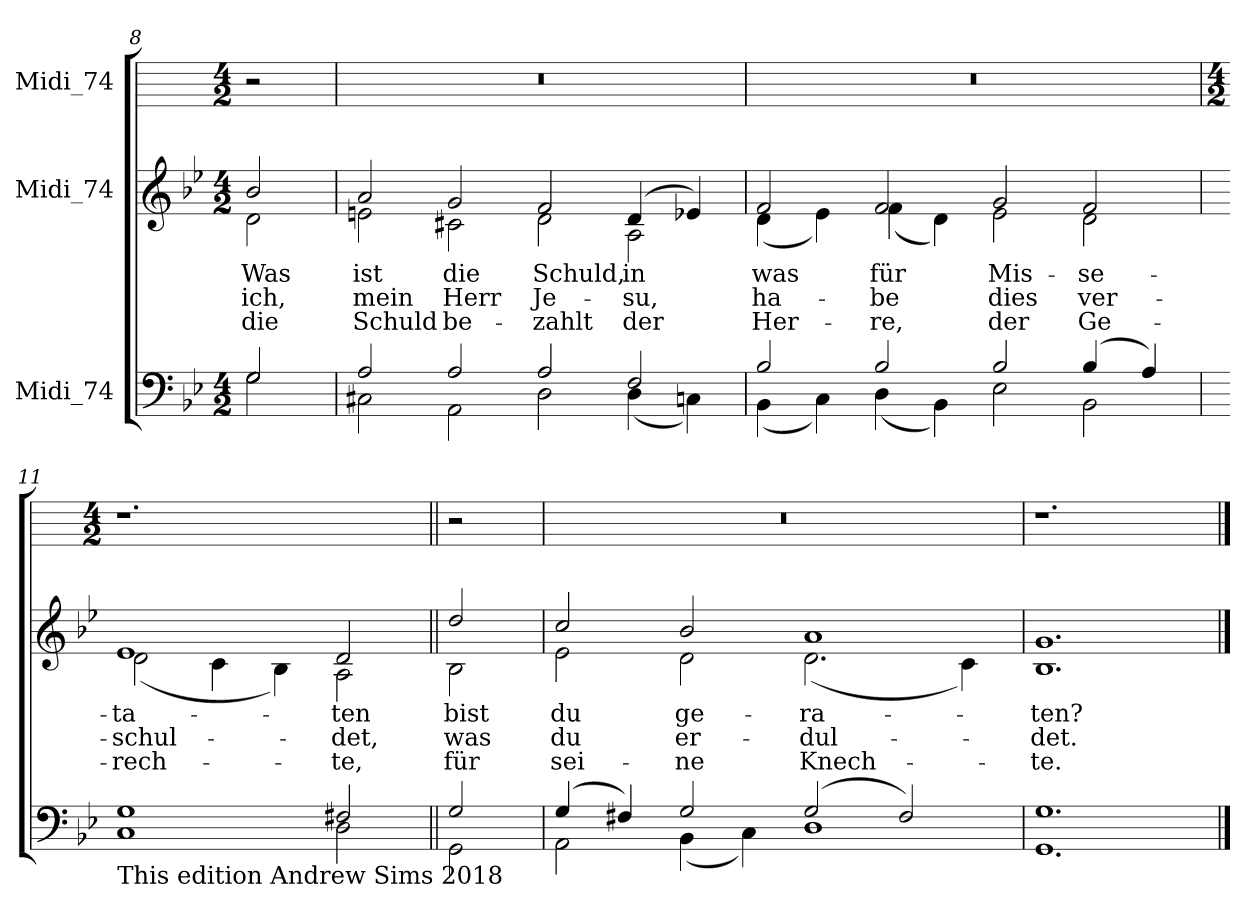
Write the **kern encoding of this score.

**kern	**kern	**text	**text	**text	**kern
*part3	*part2	*part2	*part2	*part2	*part1
*staff3	*staff2	*staff2	*staff2	*staff2	*staff1
*I"Midi_74	*I"Midi_74	*	*	*	*I"Midi_74
!!LO:LB:g=z
*clefF4	*clefG2	*	*	*	*
*k[b-e-]	*k[b-e-]	*	*	*	*
*B-:	*B-:	*	*	*	*
*M4/2	*M4/2	*	*	*	*M4/2
=8	=8	=8	=8	=8	=8
*^	*	*	*	*	*
!	!	!	!LO:LY:b	!LO:LY:b	!LO:LY:b	!
*	*	*^	*	*	*	*
2G/	2G\	2b-/	2d\	Was	ich,	die	2r
=9	=9	=9	=9	=9	=9	=9	=9
!	!	!	!	!LO:LY:b	!LO:LY:b	!LO:LY:b	!
2A/	2C#X\	2a/	2en\	ist	mein	Schuld	0r
!	!	!	!	!LO:LY:b	!LO:LY:b	!LO:LY:b	!
2A/	2AA\	2g/	2c#X\	die	Herr	be-	.
!	!	!	!	!LO:LY:b	!LO:LY:b	!LO:LY:b	!
2A/	2D\	2f/	2d\	-Schuld,	Je-	-zahlt	.
!	!	!	!	!LO:LY:b	!LO:LY:b	!LO:LY:b	!
2F/	(<4D\	(>4d/	2A\	in	su,	der	.
.	4Cn\)	4e-X/)	.	.	.	.	.
=10	=10	=10	=10	=10	=10	=10	=10
!	!	!	!	!LO:LY:b	!LO:LY:b	!LO:LY:b	!
2B-/	(<4BB-\	2f/	(<4d\	was	ha-	-Her-	0r
.	4C\)	.	4e-\)	.	.	.	.
!	!	!	!	!LO:LY:b	!LO:LY:b	!LO:LY:b	!
2B-/	(<4D\	2f/	(<4f\	-für	be	re,	.
.	4BB-\)	.	4d\)	.	.	.	.
!	!	!	!	!LO:LY:b	!LO:LY:b	!LO:LY:b	!
2B-/	2E-\	2g/	2e-\	Mis-	-dies	der	.
!	!	!	!	!LO:LY:b	!LO:LY:b	!LO:LY:b	!
(>4B-/	2BB-\	2f/	2d\	se-	-ver-	-Ge-	.
4A/)	.	.	.	.	.	.	.
!!LO:LB:g=z
=11	=11	=11	=11	=11	=11	=11	=11
*	*	*	*	*	*	*	*M4/2
!LO:TX:b:t=This edition  Andrew Sims 2018	!	!	!	!	!	!	!
!	!	!	!	!LO:LY:b	!LO:LY:b	!LO:LY:b	!
1G/	1C\	1e-/	(<2d\	-ta-	-schul-	-rech-	1.r
.	.	.	4c\	.	.	.	.
.	.	.	4B-\)	.	.	.	.
!	!	!	!	!LO:LY:b	!LO:LY:b	!LO:LY:b	!
2F#X/	2D\	2d/	2A\	-ten	det,	te,	.
=12||	=12||	=12||	=12||	=12||	=12||	=12||	=12||
!	!	!	!	!LO:LY:b	!LO:LY:b	!LO:LY:b	!
2G/	2GG\	2dd/	2B-\	bist	was	für	2r
=13	=13	=13	=13	=13	=13	=13	=13
!	!	!	!	!LO:LY:b	!LO:LY:b	!LO:LY:b	!
(>4G/	2AA\	2cc/	2e-\	du	du	sei-	0r
4F#X/)	.	.	.	.	.	.	.
!	!	!	!	!LO:LY:b	!LO:LY:b	!LO:LY:b	!
2G/	(<4BB-\	2b-/	2d\	-ge-	-er-	-ne	.
.	4C\)	.	.	.	.	.	.
!	!	!	!	!LO:LY:b	!LO:LY:b	!LO:LY:b	!
(>2G/	1D\	1a/	(<2.d\	ra-	-dul-	-Knech-	.
2F#/)	.	.	.	.	.	.	.
.	.	.	4c\)	.	.	.	.
=14	=14	=14	=14	=14	=14	=14	=14
!	!	!	!	!LO:LY:b	!LO:LY:b	!LO:LY:b	!
1.G/	1.GG\	1.g/	1.B-\	-ten?	det.	te.	1.r
*v	*v	*	*	*	*	*	*
*	*v	*v	*	*	*	*
==	==	==	==	==	==
*-	*-	*-	*-	*-	*-
